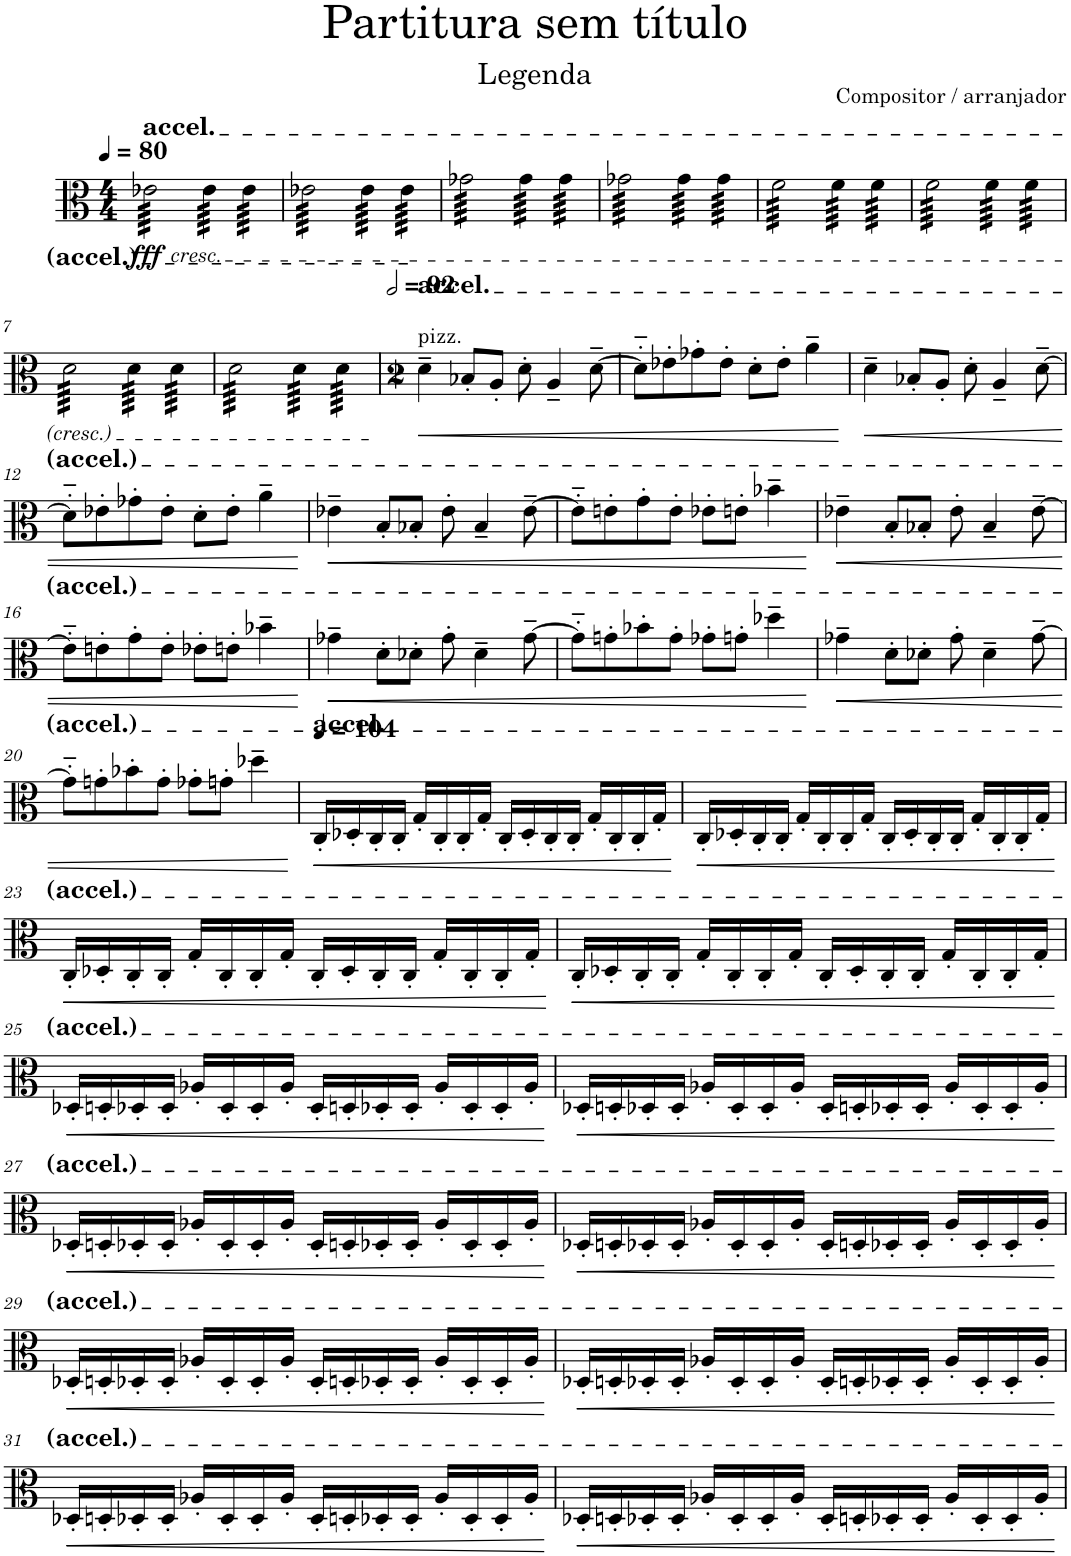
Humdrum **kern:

**kern	**dynam
*part1	*part1
*staff1	*staff1
*I"Viola	*
*I'Vla.	*
*clefC3	*
*k[]	*
*M4/4	*
*MM80	*
=1	=1
!LO:TX:a:t=accel.	!
!LO:TX:b:i:t=cresc.	!
!	!LO:DY:b
*tremolo	*
64e-X\LLLL	fff
64e-X\	.
64e-X\	.
64e-X\	.
64e-X\	.
64e-X\	.
64e-X\	.
64e-X\	.
64e-X\	.
64e-X\	.
64e-X\	.
64e-X\	.
64e-X\	.
64e-X\	.
64e-X\	.
64e-X\	.
64e-X\	.
64e-X\	.
64e-X\	.
64e-X\	.
64e-X\	.
64e-X\	.
64e-X\	.
64e-X\	.
64e-X\	.
64e-X\	.
64e-X\	.
64e-X\	.
64e-X\	.
64e-X\	.
64e-X\	.
64e-X\JJJJ	.
64e-\LLLL	.
64e-\	.
64e-\	.
64e-\	.
64e-\	.
64e-\	.
64e-\	.
64e-\	.
64e-\	.
64e-\	.
64e-\	.
64e-\	.
64e-\	.
64e-\	.
64e-\	.
64e-\JJJJ	.
64e-\LLLL	.
64e-\	.
64e-\	.
64e-\	.
64e-\	.
64e-\	.
64e-\	.
64e-\	.
64e-\	.
64e-\	.
64e-\	.
64e-\	.
64e-\	.
64e-\	.
64e-\	.
64e-\JJJJ	.
=2	=2
64e-X\LLLL	.
64e-X\	.
64e-X\	.
64e-X\	.
64e-X\	.
64e-X\	.
64e-X\	.
64e-X\	.
64e-X\	.
64e-X\	.
64e-X\	.
64e-X\	.
64e-X\	.
64e-X\	.
64e-X\	.
64e-X\	.
64e-X\	.
64e-X\	.
64e-X\	.
64e-X\	.
64e-X\	.
64e-X\	.
64e-X\	.
64e-X\	.
64e-X\	.
64e-X\	.
64e-X\	.
64e-X\	.
64e-X\	.
64e-X\	.
64e-X\	.
64e-X\JJJJ	.
64e-\LLLL	.
64e-\	.
64e-\	.
64e-\	.
64e-\	.
64e-\	.
64e-\	.
64e-\	.
64e-\	.
64e-\	.
64e-\	.
64e-\	.
64e-\	.
64e-\	.
64e-\	.
64e-\JJJJ	.
64e-\LLLL	.
64e-\	.
64e-\	.
64e-\	.
64e-\	.
64e-\	.
64e-\	.
64e-\	.
64e-\	.
64e-\	.
64e-\	.
64e-\	.
64e-\	.
64e-\	.
64e-\	.
64e-\JJJJ	.
=3	=3
64g-X\LLLL	.
64g-X\	.
64g-X\	.
64g-X\	.
64g-X\	.
64g-X\	.
64g-X\	.
64g-X\	.
64g-X\	.
64g-X\	.
64g-X\	.
64g-X\	.
64g-X\	.
64g-X\	.
64g-X\	.
64g-X\	.
64g-X\	.
64g-X\	.
64g-X\	.
64g-X\	.
64g-X\	.
64g-X\	.
64g-X\	.
64g-X\	.
64g-X\	.
64g-X\	.
64g-X\	.
64g-X\	.
64g-X\	.
64g-X\	.
64g-X\	.
64g-X\JJJJ	.
64g-\LLLL	.
64g-\	.
64g-\	.
64g-\	.
64g-\	.
64g-\	.
64g-\	.
64g-\	.
64g-\	.
64g-\	.
64g-\	.
64g-\	.
64g-\	.
64g-\	.
64g-\	.
64g-\JJJJ	.
64g-\LLLL	.
64g-\	.
64g-\	.
64g-\	.
64g-\	.
64g-\	.
64g-\	.
64g-\	.
64g-\	.
64g-\	.
64g-\	.
64g-\	.
64g-\	.
64g-\	.
64g-\	.
64g-\JJJJ	.
=4	=4
64g-X\LLLL	.
64g-X\	.
64g-X\	.
64g-X\	.
64g-X\	.
64g-X\	.
64g-X\	.
64g-X\	.
64g-X\	.
64g-X\	.
64g-X\	.
64g-X\	.
64g-X\	.
64g-X\	.
64g-X\	.
64g-X\	.
64g-X\	.
64g-X\	.
64g-X\	.
64g-X\	.
64g-X\	.
64g-X\	.
64g-X\	.
64g-X\	.
64g-X\	.
64g-X\	.
64g-X\	.
64g-X\	.
64g-X\	.
64g-X\	.
64g-X\	.
64g-X\JJJJ	.
64g-\LLLL	.
64g-\	.
64g-\	.
64g-\	.
64g-\	.
64g-\	.
64g-\	.
64g-\	.
64g-\	.
64g-\	.
64g-\	.
64g-\	.
64g-\	.
64g-\	.
64g-\	.
64g-\JJJJ	.
64g-\LLLL	.
64g-\	.
64g-\	.
64g-\	.
64g-\	.
64g-\	.
64g-\	.
64g-\	.
64g-\	.
64g-\	.
64g-\	.
64g-\	.
64g-\	.
64g-\	.
64g-\	.
64g-\JJJJ	.
=5	=5
64f\LLLL	.
64f\	.
64f\	.
64f\	.
64f\	.
64f\	.
64f\	.
64f\	.
64f\	.
64f\	.
64f\	.
64f\	.
64f\	.
64f\	.
64f\	.
64f\	.
64f\	.
64f\	.
64f\	.
64f\	.
64f\	.
64f\	.
64f\	.
64f\	.
64f\	.
64f\	.
64f\	.
64f\	.
64f\	.
64f\	.
64f\	.
64f\JJJJ	.
64f\LLLL	.
64f\	.
64f\	.
64f\	.
64f\	.
64f\	.
64f\	.
64f\	.
64f\	.
64f\	.
64f\	.
64f\	.
64f\	.
64f\	.
64f\	.
64f\JJJJ	.
64f\LLLL	.
64f\	.
64f\	.
64f\	.
64f\	.
64f\	.
64f\	.
64f\	.
64f\	.
64f\	.
64f\	.
64f\	.
64f\	.
64f\	.
64f\	.
64f\JJJJ	.
=6	=6
64f\LLLL	.
64f\	.
64f\	.
64f\	.
64f\	.
64f\	.
64f\	.
64f\	.
64f\	.
64f\	.
64f\	.
64f\	.
64f\	.
64f\	.
64f\	.
64f\	.
64f\	.
64f\	.
64f\	.
64f\	.
64f\	.
64f\	.
64f\	.
64f\	.
64f\	.
64f\	.
64f\	.
64f\	.
64f\	.
64f\	.
64f\	.
64f\JJJJ	.
64f\LLLL	.
64f\	.
64f\	.
64f\	.
64f\	.
64f\	.
64f\	.
64f\	.
64f\	.
64f\	.
64f\	.
64f\	.
64f\	.
64f\	.
64f\	.
64f\JJJJ	.
64f\LLLL	.
64f\	.
64f\	.
64f\	.
64f\	.
64f\	.
64f\	.
64f\	.
64f\	.
64f\	.
64f\	.
64f\	.
64f\	.
64f\	.
64f\	.
64f\JJJJ	.
!!LO:LB:g=z
=7	=7
64d\LLLL	.
64d\	.
64d\	.
64d\	.
64d\	.
64d\	.
64d\	.
64d\	.
64d\	.
64d\	.
64d\	.
64d\	.
64d\	.
64d\	.
64d\	.
64d\	.
64d\	.
64d\	.
64d\	.
64d\	.
64d\	.
64d\	.
64d\	.
64d\	.
64d\	.
64d\	.
64d\	.
64d\	.
64d\	.
64d\	.
64d\	.
64d\JJJJ	.
64d\LLLL	.
64d\	.
64d\	.
64d\	.
64d\	.
64d\	.
64d\	.
64d\	.
64d\	.
64d\	.
64d\	.
64d\	.
64d\	.
64d\	.
64d\	.
64d\JJJJ	.
64d\LLLL	.
64d\	.
64d\	.
64d\	.
64d\	.
64d\	.
64d\	.
64d\	.
64d\	.
64d\	.
64d\	.
64d\	.
64d\	.
64d\	.
64d\	.
64d\JJJJ	.
=8	=8
64d\LLLL	.
64d\	.
64d\	.
64d\	.
64d\	.
64d\	.
64d\	.
64d\	.
64d\	.
64d\	.
64d\	.
64d\	.
64d\	.
64d\	.
64d\	.
64d\	.
64d\	.
64d\	.
64d\	.
64d\	.
64d\	.
64d\	.
64d\	.
64d\	.
64d\	.
64d\	.
64d\	.
64d\	.
64d\	.
64d\	.
64d\	.
64d\JJJJ	.
64d\LLLL	.
64d\	.
64d\	.
64d\	.
64d\	.
64d\	.
64d\	.
64d\	.
64d\	.
64d\	.
64d\	.
64d\	.
64d\	.
64d\	.
64d\	.
64d\JJJJ	.
64d\LLLL	.
64d\	.
64d\	.
64d\	.
64d\	.
64d\	.
64d\	.
64d\	.
64d\	.
64d\	.
64d\	.
64d\	.
64d\	.
64d\	.
64d\	.
64d\JJJJ	.
*Xtremolo	*
=9	=9
*M2/2	*
*MM184	*
!LO:TX:a:t=pizz.	!
!LO:TX:a:t=accel.	!
!	!LO:HP:b
4d~\	<
8B-X'/L	.
8A'/J	.
8d'\	.
4A~/	.
[8d~\	.
=10	=10
8d'~\L]	.
8e-X'\	.
8g-X'\	.
8e-'\J	.
8d'\L	.
8e-'\J	.
4a~\	.
.	[
=11	=11
!	!LO:HP:b
4d~\	<
8B-X'/L	.
8A'/J	.
8d'\	.
4A~/	.
[8d~\	.
!!LO:LB:g=z
=12	=12
8d'~\L]	.
8e-X'\	.
8g-X'\	.
8e-'\J	.
8d'\L	.
8e-'\J	.
4a~\	.
.	[
=13	=13
!	!LO:HP:b
4e-X~\	<
8B'/L	.
8B-X'/J	.
8e-'\	.
4B-~/	.
[8e-~\	.
=14	=14
8e-'~\L]	.
8en'\	.
8g'\	.
8e'\J	.
8e-X'\L	.
8en'\J	.
4b-X~\	.
.	[
=15	=15
!	!LO:HP:b
4e-X~\	<
8B'/L	.
8B-X'/J	.
8e-'\	.
4B-~/	.
[8e-~\	.
!!LO:LB:g=z
=16	=16
8e-'~\L]	.
8en'\	.
8g'\	.
8e'\J	.
8e-X'\L	.
8en'\J	.
4b-X~\	.
.	[
=17	=17
!	!LO:HP:b
4g-X~\	<
8d'\L	.
8d-X'\J	.
8g-'\	.
4d-~\	.
[8g-~\	.
=18	=18
8g-'~\L]	.
8gn'\	.
8b-X'\	.
8g'\J	.
8g-X'\L	.
8gn'\J	.
4dd-X~\	.
.	[
=19	=19
!	!LO:HP:b
4g-X~\	<
8d'\L	.
8d-X'\J	.
8g-'\	.
4d-~\	.
[8g-~\	.
!!LO:LB:g=z
=20	=20
8g-'~\L]	.
8gn'\	.
8b-X'\	.
8g'\J	.
8g-X'\L	.
8gn'\J	.
4dd-X~\	.
.	[
=21	=21
*MM104	*
!LO:TX:a:t=accel.	!
!	!LO:HP:b
16C'/LL	<
16D-X'/	.
16C'/	.
16C'/JJ	.
16G'/LL	.
16C'/	.
16C'/	.
16G'/JJ	.
16C'/LL	.
16D-'/	.
16C'/	.
16C'/JJ	.
16G'/LL	.
16C'/	.
16C'/	.
16G'/JJ	.
.	[
=22	=22
!	!LO:HP:b
16C'/LL	<
16D-X'/	.
16C'/	.
16C'/JJ	.
16G'/LL	.
16C'/	.
16C'/	.
16G'/JJ	.
16C'/LL	.
16D-'/	.
16C'/	.
16C'/JJ	.
16G'/LL	.
16C'/	.
16C'/	.
16G'/JJ	.
.	[
!!LO:LB:g=z
=23	=23
!	!LO:HP:b
16C'/LL	<
16D-X'/	.
16C'/	.
16C'/JJ	.
16G'/LL	.
16C'/	.
16C'/	.
16G'/JJ	.
16C'/LL	.
16D-'/	.
16C'/	.
16C'/JJ	.
16G'/LL	.
16C'/	.
16C'/	.
16G'/JJ	.
.	[
=24	=24
!	!LO:HP:b
16C'/LL	<
16D-X'/	.
16C'/	.
16C'/JJ	.
16G'/LL	.
16C'/	.
16C'/	.
16G'/JJ	.
16C'/LL	.
16D-'/	.
16C'/	.
16C'/JJ	.
16G'/LL	.
16C'/	.
16C'/	.
16G'/JJ	.
.	[
!!LO:LB:g=z
=25	=25
!	!LO:HP:b
16D-X'/LL	<
16Dn'/	.
16D-X'/	.
16D-'/JJ	.
16A-X'/LL	.
16D-'/	.
16D-'/	.
16A-'/JJ	.
16D-'/LL	.
16Dn'/	.
16D-X'/	.
16D-'/JJ	.
16A-'/LL	.
16D-'/	.
16D-'/	.
16A-'/JJ	.
.	[
=26	=26
!	!LO:HP:b
16D-X'/LL	<
16Dn'/	.
16D-X'/	.
16D-'/JJ	.
16A-X'/LL	.
16D-'/	.
16D-'/	.
16A-'/JJ	.
16D-'/LL	.
16Dn'/	.
16D-X'/	.
16D-'/JJ	.
16A-'/LL	.
16D-'/	.
16D-'/	.
16A-'/JJ	.
.	[
!!LO:LB:g=z
=27	=27
!	!LO:HP:b
16D-X'/LL	<
16Dn'/	.
16D-X'/	.
16D-'/JJ	.
16A-X'/LL	.
16D-'/	.
16D-'/	.
16A-'/JJ	.
16D-'/LL	.
16Dn'/	.
16D-X'/	.
16D-'/JJ	.
16A-'/LL	.
16D-'/	.
16D-'/	.
16A-'/JJ	.
.	[
=28	=28
!	!LO:HP:b
16D-X'/LL	<
16Dn'/	.
16D-X'/	.
16D-'/JJ	.
16A-X'/LL	.
16D-'/	.
16D-'/	.
16A-'/JJ	.
16D-'/LL	.
16Dn'/	.
16D-X'/	.
16D-'/JJ	.
16A-'/LL	.
16D-'/	.
16D-'/	.
16A-'/JJ	.
.	[
!!LO:LB:g=z
=29	=29
!	!LO:HP:b
16D-X'/LL	<
16Dn'/	.
16D-X'/	.
16D-'/JJ	.
16A-X'/LL	.
16D-'/	.
16D-'/	.
16A-'/JJ	.
16D-'/LL	.
16Dn'/	.
16D-X'/	.
16D-'/JJ	.
16A-'/LL	.
16D-'/	.
16D-'/	.
16A-'/JJ	.
.	[
=30	=30
!	!LO:HP:b
16D-X'/LL	<
16Dn'/	.
16D-X'/	.
16D-'/JJ	.
16A-X'/LL	.
16D-'/	.
16D-'/	.
16A-'/JJ	.
16D-'/LL	.
16Dn'/	.
16D-X'/	.
16D-'/JJ	.
16A-'/LL	.
16D-'/	.
16D-'/	.
16A-'/JJ	.
.	[
!!LO:LB:g=z
=31	=31
!	!LO:HP:b
16D-X'/LL	<
16Dn'/	.
16D-X'/	.
16D-'/JJ	.
16A-X'/LL	.
16D-'/	.
16D-'/	.
16A-'/JJ	.
16D-'/LL	.
16Dn'/	.
16D-X'/	.
16D-'/JJ	.
16A-'/LL	.
16D-'/	.
16D-'/	.
16A-'/JJ	.
.	[
=32	=32
!	!LO:HP:b
16D-X'/LL	<
16Dn'/	.
16D-X'/	.
16D-'/JJ	.
16A-X'/LL	.
16D-'/	.
16D-'/	.
16A-'/JJ	.
16D-'/LL	.
16Dn'/	.
16D-X'/	.
16D-'/JJ	.
16A-'/LL	.
16D-'/	.
16D-'/	.
16A-'/JJ	.
.	[
=	=
*-	*-
